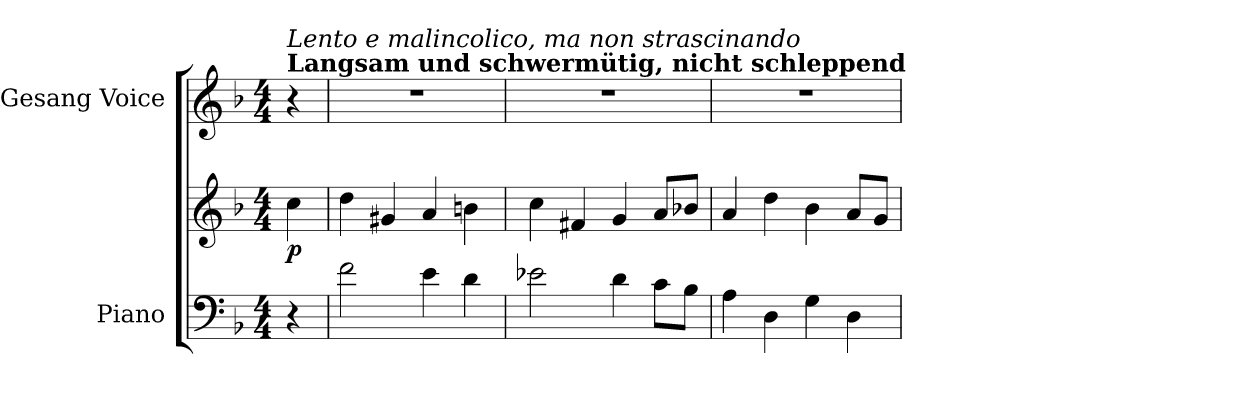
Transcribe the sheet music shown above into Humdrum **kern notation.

**kern	**kern	**dynam	**kern
*part2	*part2	*part2	*part1
*staff3	*staff2	*staff2/3	*staff1
*I"Piano	*	*	*I"Gesang Voice
*I'Pno	*	*	*
*clefF4	*clefG2	*	*clefG2
*k[b-]	*k[b-]	*	*k[b-]
*M4/4	*M4/4	*	*M4/4
*MM56	*MM56	*	*MM56
=	=	=	=
!	!	!	!LO:TX:B:t=Langsam und schwermütig, nicht schleppend
!	!	!	!LO:TX:a:i:t=Lento e malincolico, ma non strascinando
!	!	!LO:DY:b	!
4r	4cc\	p	4r
=1	=1	=1	=1
2f\	4dd\	.	1r
.	4g#X/	.	.
4e\	4a/	.	.
4d\	4bn\	.	.
=2	=2	=2	=2
2e-X\	4cc\	.	1r
.	4f#X/	.	.
4d\	4g/	.	.
8c\L	8a/L	.	.
8B-\J	8b-X/J	.	.
=3	=3	=3	=3
4A\	4a/	.	1r
4D\	4dd\	.	.
4G\	4b-\	.	.
4D\	8a/L	.	.
.	8g/J	.	.
=	=	=	=
*-	*-	*-	*-
